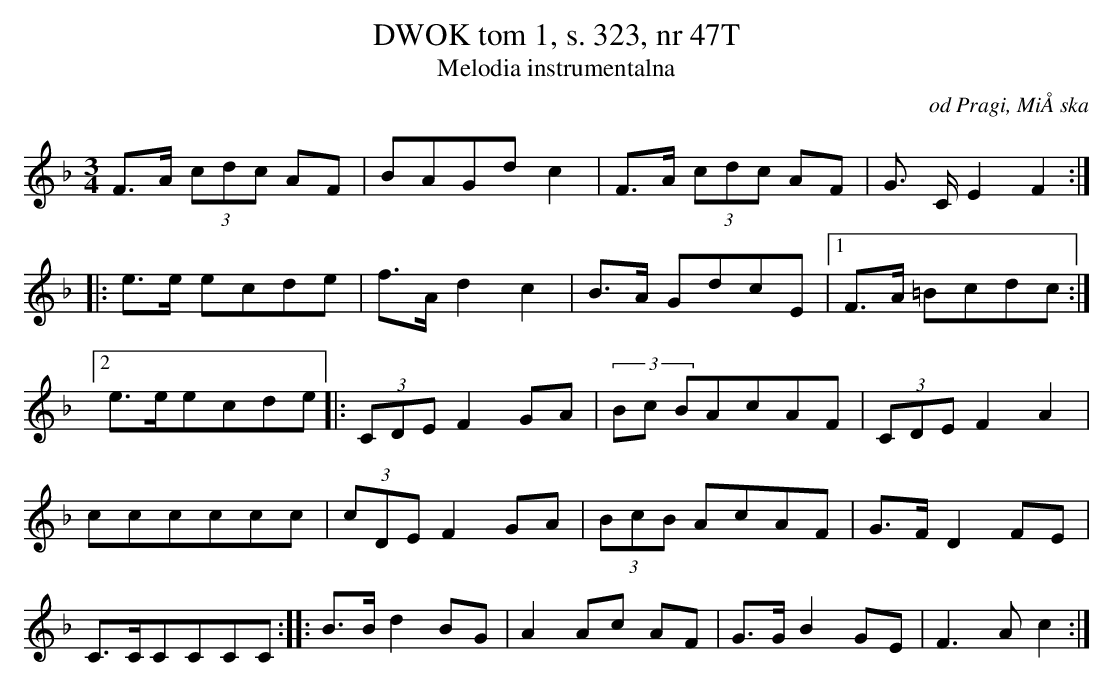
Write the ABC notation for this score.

X:1
T: DWOK tom 1, s. 323, nr 47T
T: Melodia instrumentalna
O: od Pragi, MiÅska
M: 3/4
L: 1/16
K: F
F3A (3c2d2c2 A2F2 | B2A2G2d2c4 | F3A (3c2d2c2 A2F2 | G3 CE4F4 :|
|:e3e e2c2d2e2 | f3Ad4c4 | B3A G2d2c2E2 |[1 F3A =B2c2d2c2 :|
[2 e3ee2c2d2e2 |: (3C2D2E2F4G2A2 | (3B2c2 B2A2c2A2F2 | (3C2D2E2 F4A4 |
c2c2c2c2c2c2 | (3c2D2E2F4G2A2 | (3B2c2B2 A2c2A2F2 | G3FD4F2E2 |
C3CC2C2C2C2 :: B3Bd4B2G2 | A4A2c2 A2F2 | G3G B4G2E2 | F6A2c4 :|
